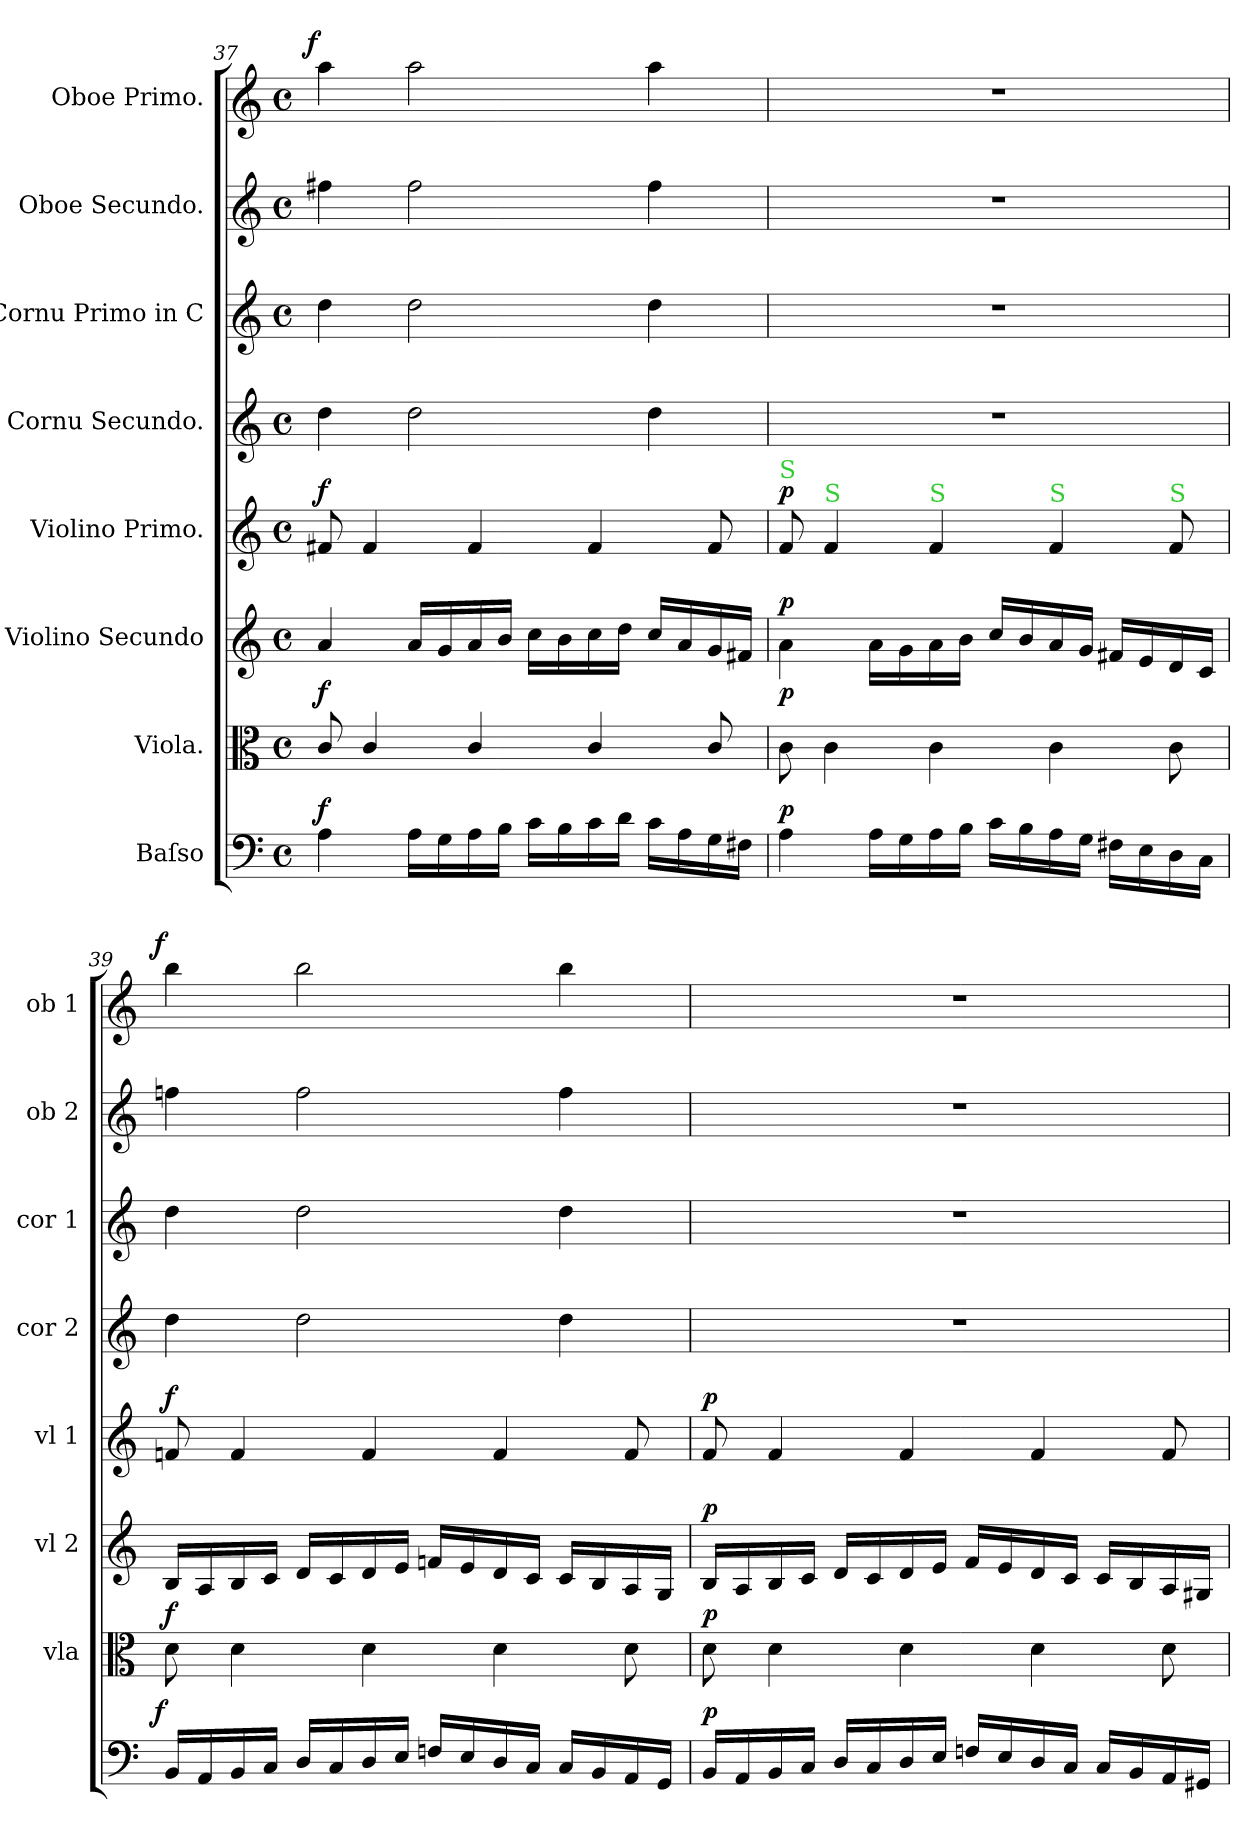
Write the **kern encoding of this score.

**kern	**dynam	**kern	**dynam	**kern	**dynam	**kern	**dynam	**kern	**kern	**kern	**kern	**dynam
*part8	*part8	*part7	*part7	*part6	*part6	*part5	*part5	*part4	*part3	*part2	*part1	*part1
*staff8	*staff8	*staff7	*staff7	*staff6	*staff6	*staff5	*staff5	*staff4	*staff3	*staff2	*staff1	*staff1
*I"Baſso	*	*I"Viola.	*	*I"Violino Secundo	*	*I"Violino Primo.	*	*I"Cornu Secundo.	*I"Cornu Primo in C	*I"Oboe Secundo.	*I"Oboe Primo.	*
*	*	*I'vla	*	*I'vl 2	*	*I'vl 1	*	*I'cor 2	*I'cor 1	*I'ob 2	*I'ob 1	*
*clefF4	*	*clefC3	*	*clefG2	*	*clefG2	*	*clefG2	*clefG2	*clefG2	*clefG2	*
*k[]	*	*k[]	*	*k[]	*	*k[]	*	*k[]	*k[]	*k[]	*k[]	*
*C:	*	*C:	*	*C:	*	*C:	*	*C:	*C:	*C:	*C:	*
*M4/4	*	*M4/4	*	*M4/4	*	*M4/4	*	*M4/4	*M4/4	*M4/4	*M4/4	*
*met(c)	*	*met(c)	*	*met(c)	*	*met(c)	*	*met(c)	*met(c)	*met(c)	*met(c)	*
=37	=37	=37	=37	=37	=37	=37	=37	=37	=37	=37	=37	=37
!	!LO:DY:a	!	!LO:DY:a	!	!LO:DY:a	!	!LO:DY:a	!	!	!	!	!LO:DY:a:rj
4A\	f	8c/	f	4a/	for	8f#X/	f	4dd\	4dd\	4ff#X\	4aa\	f
.	.	4c/	.	.	.	4f#/	.	.	.	.	.	.
16A\LL	.	.	.	16a/LL	.	.	.	2dd\	2dd\	2ff#\	2aa\	.
16G\	.	.	.	16g/	.	.	.	.	.	.	.	.
16A\	.	4c/	.	16a/	.	4f#/	.	.	.	.	.	.
16B\JJ	.	.	.	16b/JJ	.	.	.	.	.	.	.	.
16c\LL	.	.	.	16cc\LL	.	.	.	.	.	.	.	.
16B\	.	.	.	16b\	.	.	.	.	.	.	.	.
16c\	.	4c/	.	16cc\	.	4f#/	.	.	.	.	.	.
16d\JJ	.	.	.	16dd\JJ	.	.	.	.	.	.	.	.
16c\LL	.	.	.	16cc/LL	.	.	.	4dd\	4dd\	4ff#\	4aa\	.
16A\	.	.	.	16a/	.	.	.	.	.	.	.	.
16G\	.	8c/	.	16g/	.	8f#/	.	.	.	.	.	.
16F#X\JJ	.	.	.	16f#X/JJ	.	.	.	.	.	.	.	.
=38	=38	=38	=38	=38	=38	=38	=38	=38	=38	=38	=38	=38
!	!	!	!	!	!	!LO:TX:a:color=limegreen:t=S	!	!	!	!	!	!
!	!LO:DY:a	!	!LO:DY:a	!	!LO:DY:a	!	!LO:DY:a	!	!	!	!	!
4A\	p	8c\	p	4a\	p	8f/	p	1r	1r	1r	1r	.
!	!	!	!	!	!	!LO:TX:a:color=limegreen:t=S	!	!	!	!	!	!
.	.	4c\	.	.	.	4f/	.	.	.	.	.	.
16A\LL	.	.	.	16a\LL	.	.	.	.	.	.	.	.
16G\	.	.	.	16g\	.	.	.	.	.	.	.	.
!	!	!	!	!	!	!LO:TX:a:color=limegreen:t=S	!	!	!	!	!	!
16A\	.	4c\	.	16a\	.	4f/	.	.	.	.	.	.
16B\JJ	.	.	.	16b\JJ	.	.	.	.	.	.	.	.
16c\LL	.	.	.	16cc/LL	.	.	.	.	.	.	.	.
16B\	.	.	.	16b/	.	.	.	.	.	.	.	.
!	!	!	!	!	!	!LO:TX:a:color=limegreen:t=S	!	!	!	!	!	!
16A\	.	4c\	.	16a/	.	4f/	.	.	.	.	.	.
16G\JJ	.	.	.	16g/JJ	.	.	.	.	.	.	.	.
16F#X\LL	.	.	.	16f#X/LL	.	.	.	.	.	.	.	.
16E\	.	.	.	16e/	.	.	.	.	.	.	.	.
!	!	!	!	!	!	!LO:TX:a:color=limegreen:t=S	!	!	!	!	!	!
16D\	.	8c\	.	16d/	.	8f/	.	.	.	.	.	.
16C\JJ	.	.	.	16c/JJ	.	.	.	.	.	.	.	.
=39	=39	=39	=39	=39	=39	=39	=39	=39	=39	=39	=39	=39
!	!LO:DY:a:rj	!	!LO:DY:a	!	!LO:DY:a	!	!LO:DY:a	!	!	!	!	!LO:DY:a:rj
16BB/LL	f	8d\	f	16B/LL	for	8fn/	f	4dd\	4dd\	4ffn\	4bb\	f
16AA/	.	.	.	16A/	.	.	.	.	.	.	.	.
16BB/	.	4d\	.	16B/	.	4f/	.	.	.	.	.	.
16C/JJ	.	.	.	16c/JJ	.	.	.	.	.	.	.	.
16D/LL	.	.	.	16d/LL	.	.	.	2dd\	2dd\	2ff\	2bb\	.
16C/	.	.	.	16c/	.	.	.	.	.	.	.	.
16D/	.	4d\	.	16d/	.	4f/	.	.	.	.	.	.
16E/JJ	.	.	.	16e/JJ	.	.	.	.	.	.	.	.
16Fn/LL	.	.	.	16fn/LL	.	.	.	.	.	.	.	.
16E/	.	.	.	16e/	.	.	.	.	.	.	.	.
16D/	.	4d\	.	16d/	.	4f/	.	.	.	.	.	.
16C/JJ	.	.	.	16c/JJ	.	.	.	.	.	.	.	.
16C/LL	.	.	.	16c/LL	.	.	.	4dd\	4dd\	4ff\	4bb\	.
16BB/	.	.	.	16B/	.	.	.	.	.	.	.	.
16AA/	.	8d\	.	16A/	.	8f/	.	.	.	.	.	.
16GG/JJ	.	.	.	16G/JJ	.	.	.	.	.	.	.	.
=40	=40	=40	=40	=40	=40	=40	=40	=40	=40	=40	=40	=40
!	!LO:DY:a	!	!LO:DY:a	!	!LO:DY:a	!	!LO:DY:a	!	!	!	!	!
16BB/LL	p	8d\	p	16B/LL	p	8f/	p	1r	1r	1r	1r	.
16AA/	.	.	.	16A/	.	.	.	.	.	.	.	.
16BB/	.	4d\	.	16B/	.	4f/	.	.	.	.	.	.
16C/JJ	.	.	.	16c/JJ	.	.	.	.	.	.	.	.
16D/LL	.	.	.	16d/LL	.	.	.	.	.	.	.	.
16C/	.	.	.	16c/	.	.	.	.	.	.	.	.
16D/	.	4d\	.	16d/	.	4f/	.	.	.	.	.	.
16E/JJ	.	.	.	16e/JJ	.	.	.	.	.	.	.	.
16Fn/LL	.	.	.	16f/LL	.	.	.	.	.	.	.	.
16E/	.	.	.	16e/	.	.	.	.	.	.	.	.
16D/	.	4d\	.	16d/	.	4f/	.	.	.	.	.	.
16C/JJ	.	.	.	16c/JJ	.	.	.	.	.	.	.	.
16C/LL	.	.	.	16c/LL	.	.	.	.	.	.	.	.
16BB/	.	.	.	16B/	.	.	.	.	.	.	.	.
16AA/	.	8d\	.	16A/	.	8f/	.	.	.	.	.	.
16GG#X/JJ	.	.	.	16G#X/JJ	.	.	.	.	.	.	.	.
=	=	=	=	=	=	=	=	=	=	=	=	=
*-	*-	*-	*-	*-	*-	*-	*-	*-	*-	*-	*-	*-
